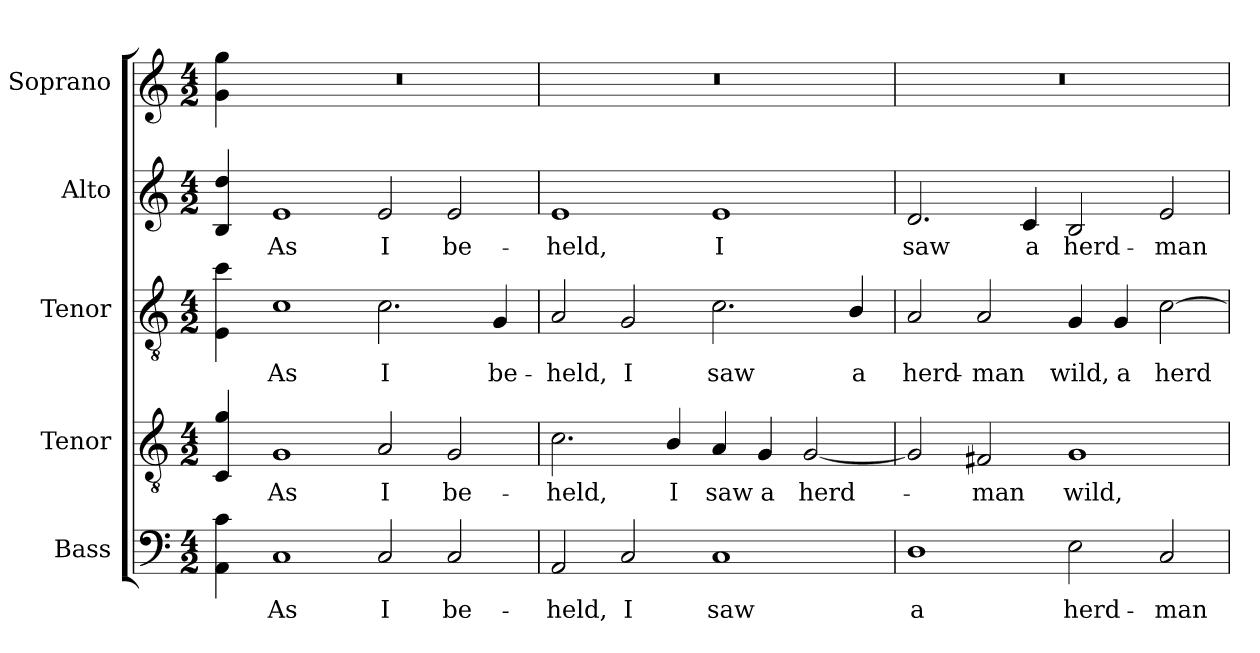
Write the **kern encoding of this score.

**kern	**text	**kern	**text	**kern	**text	**kern	**text	**kern
*part5	*part5	*part4	*part4	*part3	*part3	*part2	*part2	*part1
*staff5	*staff5	*staff4	*staff4	*staff3	*staff3	*staff2	*staff2	*staff1
*I"Bass	*	*I"Tenor	*	*I"Tenor	*	*I"Alto	*	*I"Soprano
*I'B.	*	*I'T.	*	*	*	*	*	*I'S.
!!LO:PB:g=z
*clefF4	*	*clefGv2	*	*clefGv2	*	*clefG2	*	*clefG2
*	*	*ITrd7c12	*	*ITrd7c12	*	*ITrd7c12	*	*
*k[]	*	*k[]	*	*k[]	*	*k[]	*	*k[]
*C:	*	*C:	*	*C:	*	*C:	*	*C:
*M4/2	*	*M4/2	*	*M4/2	*	*M4/2	*	*M4/2
=	=	=	=	=	=	=	=	=
4AAi\ 4ci	.	4CCi/ 4Gi	.	4EEi\ 4ci	.	4BBi/ 4di	.	4gi\ 4ggi
=1-	=1-	=1-	=1-	=1-	=1-	=1-	=1-	=1-
!	!LO:LY:b:color=#000000	!	!	!	!	!	!	!
!	!	!	!LO:LY:b:color=#000000	!	!	!	!	!
!	!	!	!	!	!LO:LY:b:color=#000000	!	!	!
!	!	!	!	!	!	!	!LO:LY:b:color=#000000	!LO:N:vis=1
1Ci	As	1GGi	As	1Ci	As	1Ei	As	0r
!	!LO:LY:b:color=#000000	!	!	!	!	!	!	!
!	!	!	!LO:LY:b:color=#000000	!	!	!	!	!
!	!	!	!	!	!LO:LY:b:color=#000000	!	!	!
!	!	!	!	!	!	!	!LO:LY:b:color=#000000	!
2Ci/	I	2AAi/	I	2.Ci\	I	2Ei/	I	.
!	!LO:LY:b:color=#000000	!	!	!	!	!	!	!
!	!	!	!LO:LY:b:color=#000000	!	!	!	!	!
!	!	!	!	!	!	!	!LO:LY:b:color=#000000	!
2Ci/	be-	2GGi/	be-	.	.	2Ei/	be-	.
!	!	!	!	!	!LO:LY:b:color=#000000	!	!	!
.	.	.	.	4GGi/	be-	.	.	.
=2	=2	=2	=2	=2	=2	=2	=2	=2
!	!LO:LY:b:color=#000000	!	!	!	!	!	!	!
!	!	!	!LO:LY:b:color=#000000	!	!	!	!	!
!	!	!	!	!	!LO:LY:b:color=#000000	!	!	!
!	!	!	!	!	!	!	!LO:LY:b:color=#000000	!LO:N:vis=1
2AAi/	-held,	2.Ci\	-held,	2AAi/	-held,	1Ei	-held,	0r
!	!LO:LY:b:color=#000000	!	!	!	!	!	!	!
!	!	!	!	!	!LO:LY:b:color=#000000	!	!	!
2Ci/	I	.	.	2GGi/	I	.	.	.
!	!	!	!LO:LY:b:color=#000000	!	!	!	!	!
.	.	4BBi/	I	.	.	.	.	.
!	!LO:LY:b:color=#000000	!	!	!	!	!	!	!
!	!	!	!LO:LY:b:color=#000000	!	!	!	!	!
!	!	!	!	!	!LO:LY:b:color=#000000	!	!	!
!	!	!	!	!	!	!	!LO:LY:b:color=#000000	!
1Ci	saw	4AAi/	saw	2.Ci\	saw	1Ei	I	.
!	!	!	!LO:LY:b:color=#000000	!	!	!	!	!
.	.	4GGi/	a	.	.	.	.	.
!	!	!	!LO:LY:b:color=#000000	!	!	!	!	!
.	.	[2GGi/	herd-	.	.	.	.	.
!	!	!	!	!	!LO:LY:b:color=#000000	!	!	!
.	.	.	.	4BBi/	a	.	.	.
=3	=3	=3	=3	=3	=3	=3	=3	=3
!	!LO:LY:b:color=#000000	!	!	!	!	!	!	!
!	!	!	!	!	!LO:LY:b:color=#000000	!	!	!
!	!	!	!	!	!	!	!LO:LY:b:color=#000000	!LO:N:vis=1
1Di	a	2GGi/]	.	2AAi/	herd-	2.Di/	saw	0r
!	!	!	!LO:LY:b:color=#000000	!	!	!	!	!
!	!	!	!	!	!LO:LY:b:color=#000000	!	!	!
.	.	2FF#Xi/	-man	2AAi/	-man	.	.	.
!	!	!	!	!	!	!	!LO:LY:b:color=#000000	!
.	.	.	.	.	.	4Ci/	a	.
!	!LO:LY:b:color=#000000	!	!	!	!	!	!	!
!	!	!	!LO:LY:b:color=#000000	!	!	!	!	!
!	!	!	!	!	!LO:LY:b:color=#000000	!	!	!
!	!	!	!	!	!	!	!LO:LY:b:color=#000000	!
2Ei\	herd-	1GGi	wild,	4GGi/	wild,	2BBi/	herd-	.
!	!	!	!	!	!LO:LY:b:color=#000000	!	!	!
.	.	.	.	4GGi/	a	.	.	.
!	!LO:LY:b:color=#000000	!	!	!	!	!	!	!
!	!	!	!	!	!LO:LY:b:color=#000000	!	!	!
!	!	!	!	!	!	!	!LO:LY:b:color=#000000	!
2Ci/	-man	.	.	[2Ci\	herd-	2Ei/	-man	.
=	=	=	=	=	=	=	=	=
*-	*-	*-	*-	*-	*-	*-	*-	*-
